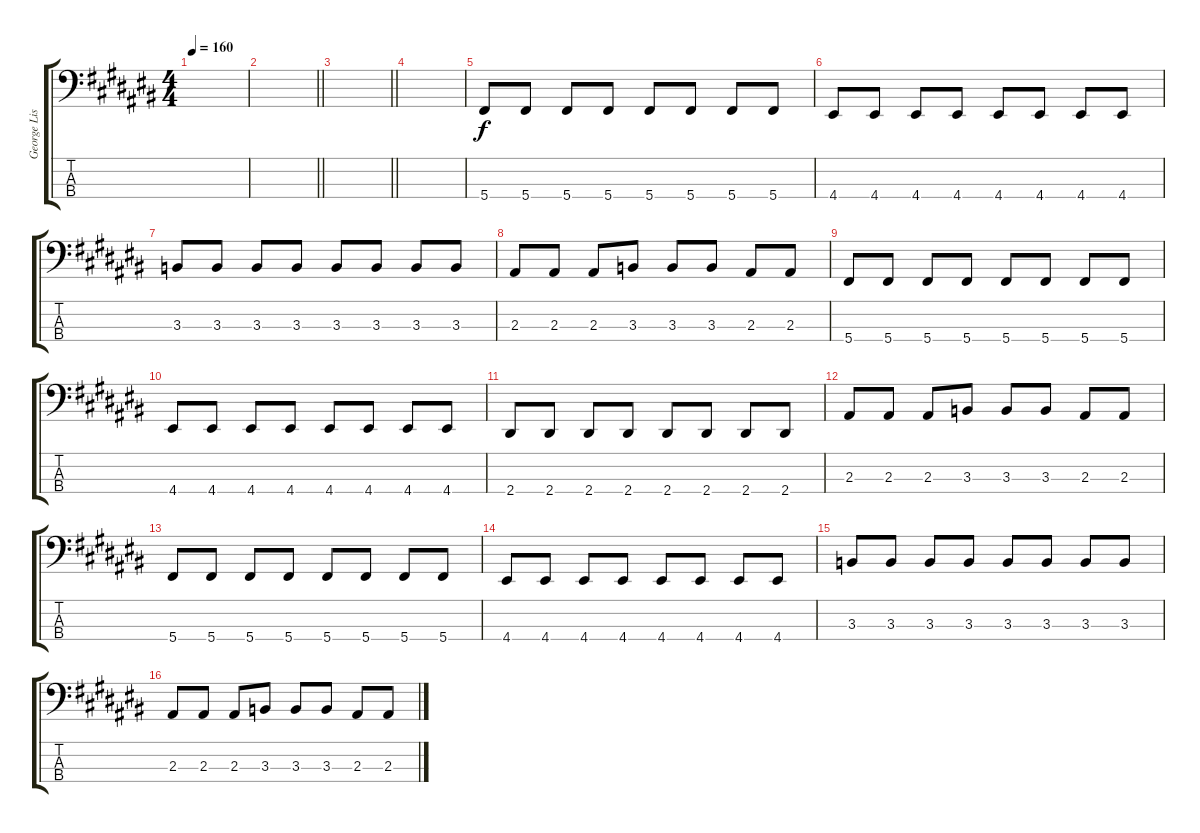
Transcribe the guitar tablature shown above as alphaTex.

\track ("George Listing" "George Lis") {instrument electricbassfinger}
\staff {score tabs}
\tuning (Gb2 Db2 Ab1 Db1) {hide}
\ts (4 4)
\tempo 160
\clef f4
\ks c#
|
\barLineRight lightlight
|
\barLineRight lightlight
|
|
5.4.8{dy f} 5.4.8 5.4.8 5.4.8 5.4.8 5.4.8 5.4.8 5.4.8 |
4.4.8 4.4.8 4.4.8 4.4.8 4.4.8 4.4.8 4.4.8 4.4.8 |
3.3.8 3.3.8 3.3.8 3.3.8 3.3.8 3.3.8 3.3.8 3.3.8 |
2.3.8 2.3.8 2.3.8 3.3.8 3.3.8 3.3.8 2.3.8 2.3.8 |
5.4.8 5.4.8 5.4.8 5.4.8 5.4.8 5.4.8 5.4.8 5.4.8 |
4.4.8 4.4.8 4.4.8 4.4.8 4.4.8 4.4.8 4.4.8 4.4.8 |
2.4.8 2.4.8 2.4.8 2.4.8 2.4.8 2.4.8 2.4.8 2.4.8 |
2.3.8 2.3.8 2.3.8 3.3.8 3.3.8 3.3.8 2.3.8 2.3.8 |
5.4.8 5.4.8 5.4.8 5.4.8 5.4.8 5.4.8 5.4.8 5.4.8 |
4.4.8 4.4.8 4.4.8 4.4.8 4.4.8 4.4.8 4.4.8 4.4.8 |
3.3.8 3.3.8 3.3.8 3.3.8 3.3.8 3.3.8 3.3.8 3.3.8 |
2.3.8 2.3.8 2.3.8 3.3.8 3.3.8 3.3.8 2.3.8 2.3.8
